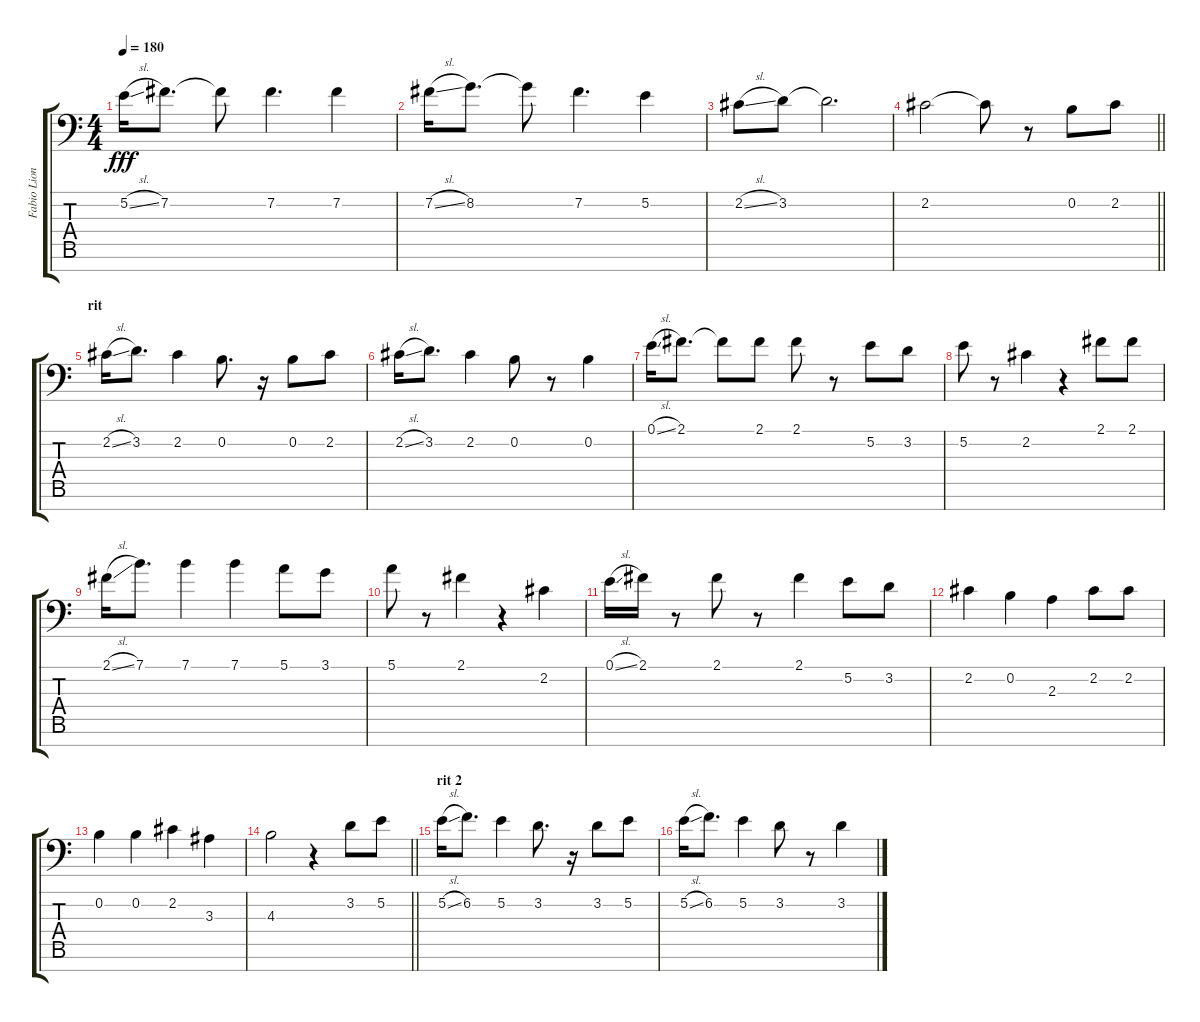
\track ("Fabio Lione" "Fabio Lion") {instrument lead6voice}
\staff {score tabs}
\tuning (E4 B3 G3 D3 A2 E2 C-1) {hide}
\ts (4 4)
\tempo 180
\clef f4
\ks c
5.2{sl}.16{dy fff} 7.2.8{d} 7.2{t}.8 7.2.4{d} 7.2.4 |
7.2{sl}.16 8.2.8{d} 8.2{t}.8 7.2.4{d} 5.2.4 |
2.2{sl}.8 3.2.8 3.2{t}.2{d} |
\barLineRight lightlight
2.2.2 2.2{t}.8 r.8 0.2.8 2.2.8 |
\section ("" "rit")
2.2{sl}.16 3.2.8{d} 2.2.4 0.2.8{d} r.16 0.2.8 2.2.8 |
2.2{sl}.16 3.2.8{d} 2.2.4 0.2.8 r.8 0.2.4 |
0.1{sl}.16 2.1.8{d} 2.1{t}.8 2.1.8 2.1.8 r.8 5.2.8 3.2.8 |
5.2.8 r.8 2.2.4 r.4 2.1.8 2.1.8 |
2.1{sl}.16 7.1.8{d} 7.1.4 7.1.4 5.1.8 3.1.8 |
5.1.8 r.8 2.1.4 r.4 2.2.4 |
0.1{sl}.16 2.1.16 r.8 2.1.8 r.8 2.1.4 5.2.8 3.2.8 |
2.2.4 0.2.4 2.3.4 2.2.8 2.2.8 |
0.2.4 0.2.4 2.2.4 3.3.4 |
\barLineRight lightlight
4.3.2 r.4 3.2.8 5.2.8 |
\section ("" "rit 2")
5.2{sl}.16 6.2.8{d} 5.2.4 3.2.8{d} r.16 3.2.8 5.2.8 |
5.2{sl}.16 6.2.8{d} 5.2.4 3.2.8 r.8 3.2.4
